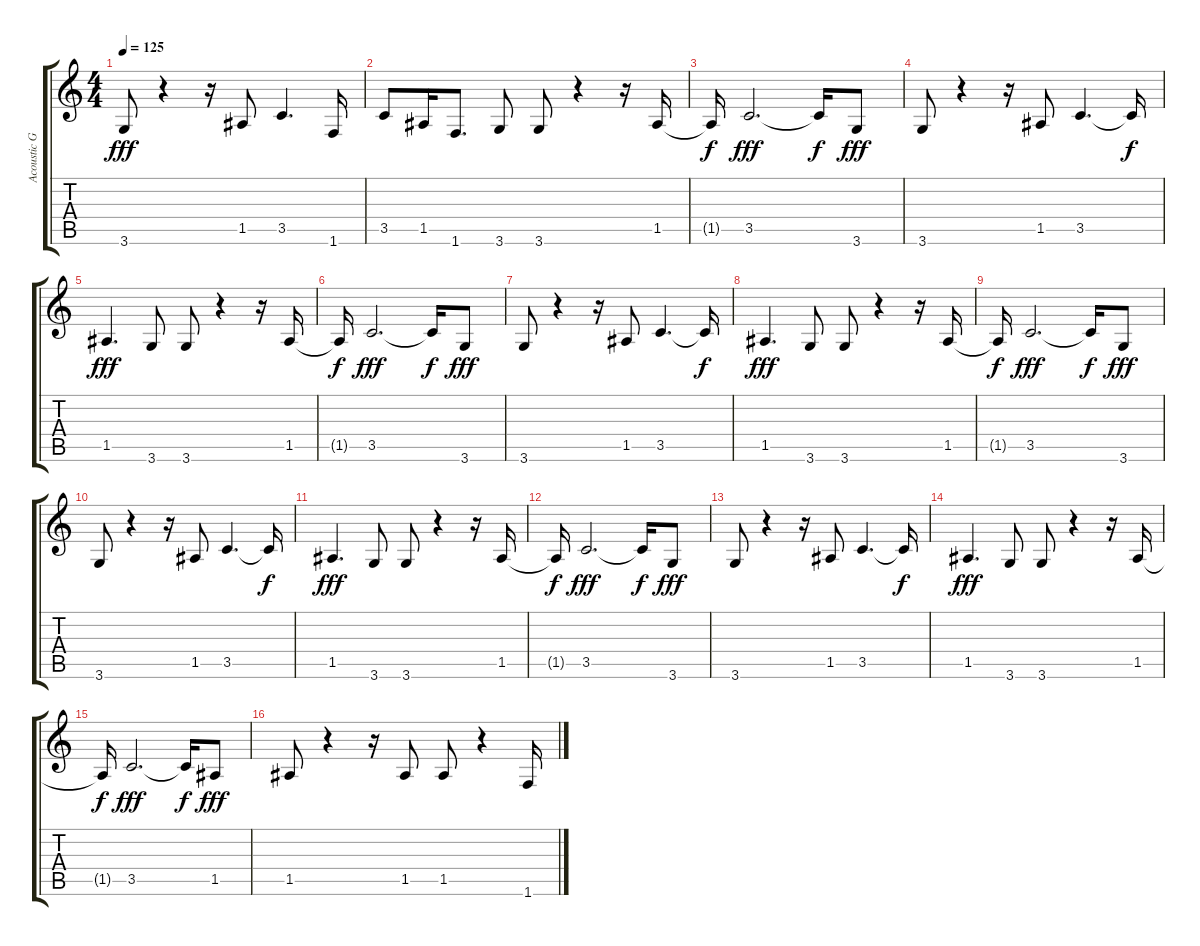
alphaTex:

\track ("Acoustic Guitar" "Acoustic G") {instrument acousticguitarnylon}
\staff {score tabs}
\tuning (E4 B3 G3 D3 A2 E2) {hide}
\ts (4 4)
\tempo 125
\clef g2
\ks c
3.6.8{dy fff} r.4 r.16 1.5.8 3.5.4{d} 1.6.16 |
3.5.8 1.5.16 1.6.8{d} 3.6.8 3.6.8 r.4 r.16 1.5.16 |
1.5{t}.16{dy f} 3.5.2{d dy fff} 3.5{t}.16{dy f} 3.6.8{dy fff} |
3.6.8 r.4 r.16 1.5.8 3.5.4{d} 3.5{t}.16{dy f} |
1.5.4{d dy fff} 3.6.8 3.6.8 r.4 r.16 1.5.16 |
1.5{t}.16{dy f} 3.5.2{d dy fff} 3.5{t}.16{dy f} 3.6.8{dy fff} |
3.6.8 r.4 r.16 1.5.8 3.5.4{d} 3.5{t}.16{dy f} |
1.5.4{d dy fff} 3.6.8 3.6.8 r.4 r.16 1.5.16 |
1.5{t}.16{dy f} 3.5.2{d dy fff} 3.5{t}.16{dy f} 3.6.8{dy fff} |
3.6.8 r.4 r.16 1.5.8 3.5.4{d} 3.5{t}.16{dy f} |
1.5.4{d dy fff} 3.6.8 3.6.8 r.4 r.16 1.5.16 |
1.5{t}.16{dy f} 3.5.2{d dy fff} 3.5{t}.16{dy f} 3.6.8{dy fff} |
3.6.8 r.4 r.16 1.5.8 3.5.4{d} 3.5{t}.16{dy f} |
1.5.4{d dy fff} 3.6.8 3.6.8 r.4 r.16 1.5.16 |
1.5{t}.16{dy f} 3.5.2{d dy fff} 3.5{t}.16{dy f} 1.5.8{dy fff} |
1.5.8 r.4 r.16 1.5.8 1.5.8 r.4 1.6.16
